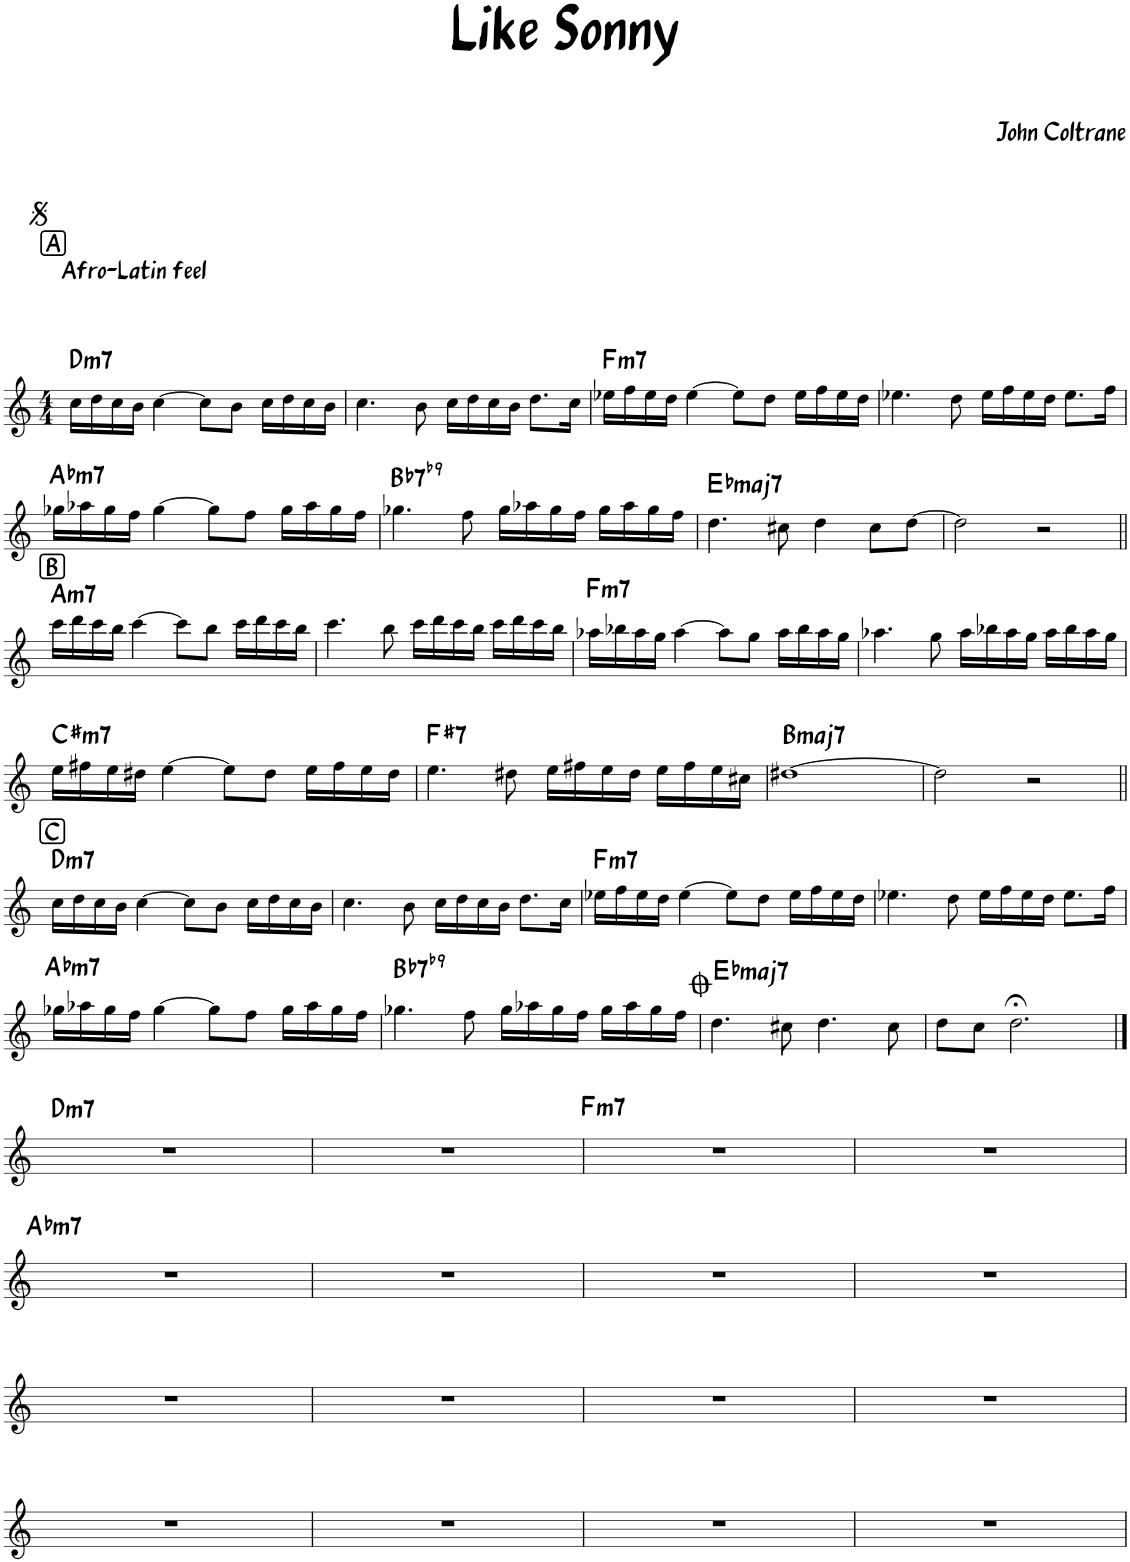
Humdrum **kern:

**kern	**harte
*part1	*part1
*staff1	*
*I"Piano	*
*I'Pno.	*
*clefG2	*
*k[]	*
*M4/4	*
!!LO:REH:place=s1:a:rj:fs=14:t=A
=1	=1
!LO:TX:a:t=Afro-Latin feel	!LO:H:kt=m7
16cc\LL	D:min7
16dd\	.
16cc\	.
16b\JJ	.
[4cc\	.
8cc\L]	.
8b\J	.
16cc\LL	.
16dd\	.
16cc\	.
16b\JJ	.
=2	=2
4.cc\	.
8b\	.
16cc\LL	.
16dd\	.
16cc\	.
16b\JJ	.
8.dd\L	.
16cc\Jk	.
=3	=3
!	!LO:H:kt=m7
16ee-X\LL	F:min7
16ff\	.
16ee-\	.
16dd\JJ	.
[4ee-\	.
8ee-\L]	.
8dd\J	.
16ee-\LL	.
16ff\	.
16ee-\	.
16dd\JJ	.
=4	=4
4.ee-X\	.
8dd\	.
16ee-\LL	.
16ff\	.
16ee-\	.
16dd\JJ	.
8.ee-\L	.
16ff\Jk	.
!!LO:LB:g=z
=5	=5
!	!LO:H:kt=m7
16gg-X\LL	Ab:min7
16aa-X\	.
16gg-\	.
16ff\JJ	.
[4gg-\	.
8gg-\L]	.
8ff\J	.
16gg-\LL	.
16aa-\	.
16gg-\	.
16ff\JJ	.
=6	=6
!	!LO:H:kt=7
4.gg-X\	Bb:7(b9)
8ff\	.
16gg-\LL	.
16aa-X\	.
16gg-\	.
16ff\JJ	.
16gg-\LL	.
16aa-\	.
16gg-\	.
16ff\JJ	.
=7	=7
!	!LO:H:kt=maj7
4.dd\	Eb:maj7
8cc#X\	.
4dd\	.
8cc#\L	.
[8dd\J	.
=8	=8
2dd\]	.
2r	.
!!LO:LB:g=z
!!LO:REH:place=s1:a:rj:fs=14:t=B
=9||	=9||
!	!LO:H:kt=m7
16ccc\LL	A:min7
16ddd\	.
16ccc\	.
16bb\JJ	.
[4ccc\	.
8ccc\L]	.
8bb\J	.
16ccc\LL	.
16ddd\	.
16ccc\	.
16bb\JJ	.
=10	=10
4.ccc\	.
8bb\	.
16ccc\LL	.
16ddd\	.
16ccc\	.
16bb\JJ	.
16ccc\LL	.
16ddd\	.
16ccc\	.
16bb\JJ	.
=11	=11
!	!LO:H:kt=m7
16aa-X\LL	F:min7
16bb-X\	.
16aa-\	.
16gg\JJ	.
[4aa-\	.
8aa-\L]	.
8gg\J	.
16aa-\LL	.
16bb-\	.
16aa-\	.
16gg\JJ	.
=12	=12
4.aa-X\	.
8gg\	.
16aa-\LL	.
16bb-X\	.
16aa-\	.
16gg\JJ	.
16aa-\LL	.
16bb-\	.
16aa-\	.
16gg\JJ	.
!!LO:LB:g=z
=13	=13
!	!LO:H:kt=m7
16ee\LL	C#:min7
16ff#X\	.
16ee\	.
16dd#X\JJ	.
[4ee\	.
8ee\L]	.
8dd#\J	.
16ee\LL	.
16ff#\	.
16ee\	.
16dd#\JJ	.
=14	=14
!	!LO:H:kt=7
4.ee\	F#:7
8dd#X\	.
16ee\LL	.
16ff#X\	.
16ee\	.
16dd#\JJ	.
16ee\LL	.
16ff#\	.
16ee\	.
16cc#X\JJ	.
=15	=15
!	!LO:H:kt=maj7
[1dd#X	B:maj7
=16	=16
2dd#\]	.
2r	.
!!LO:LB:g=z
!!LO:REH:place=s1:a:rj:fs=14:t=C
=17||	=17||
!	!LO:H:kt=m7
16cc\LL	D:min7
16dd\	.
16cc\	.
16b\JJ	.
[4cc\	.
8cc\L]	.
8b\J	.
16cc\LL	.
16dd\	.
16cc\	.
16b\JJ	.
=18	=18
4.cc\	.
8b\	.
16cc\LL	.
16dd\	.
16cc\	.
16b\JJ	.
8.dd\L	.
16cc\Jk	.
=19	=19
!	!LO:H:kt=m7
16ee-X\LL	F:min7
16ff\	.
16ee-\	.
16dd\JJ	.
[4ee-\	.
8ee-\L]	.
8dd\J	.
16ee-\LL	.
16ff\	.
16ee-\	.
16dd\JJ	.
=20	=20
4.ee-X\	.
8dd\	.
16ee-\LL	.
16ff\	.
16ee-\	.
16dd\JJ	.
8.ee-\L	.
16ff\Jk	.
!!LO:LB:g=z
=21	=21
!	!LO:H:kt=m7
16gg-X\LL	Ab:min7
16aa-X\	.
16gg-\	.
16ff\JJ	.
[4gg-\	.
8gg-\L]	.
8ff\J	.
16gg-\LL	.
16aa-\	.
16gg-\	.
16ff\JJ	.
=22	=22
!	!LO:H:kt=7
4.gg-X\	Bb:7(b9)
8ff\	.
16gg-\LL	.
16aa-X\	.
16gg-\	.
16ff\JJ	.
16gg-\LL	.
16aa-\	.
16gg-\	.
16ff\JJ	.
=23	=23
!	!LO:H:kt=maj7
4.dd\	Eb:maj7
8cc#X\	.
4.dd\	.
8cc#\	.
=24	=24
8dd\L	.
8cc\J	.
2.dd;<\	.
!!LO:LB:g=z
==25	==25
!	!LO:H:kt=m7
1r	D:min7
=26	=26
1r	.
=27	=27
*^	*
1r	4ryy	.
!	!	!LO:H:kt=m7
.	2.ryy	F:min7
*v	*v	*
=28	=28
1r	.
!!LO:LB:g=z
=29	=29
*^	*
1r	4ryy	.
!	!	!LO:H:kt=m7
.	2.ryy	Ab:min7
*v	*v	*
=30	=30
1r	.
=31	=31
1r	.
=32	=32
1r	.
!!LO:LB:g=z
=33	=33
1r	.
=34	=34
1r	.
=35	=35
1r	.
=36	=36
1r	.
!!LO:LB:g=z
=37	=37
1r	.
=38	=38
1r	.
=39	=39
1r	.
=40	=40
1r	.
=	=
*-	*-
